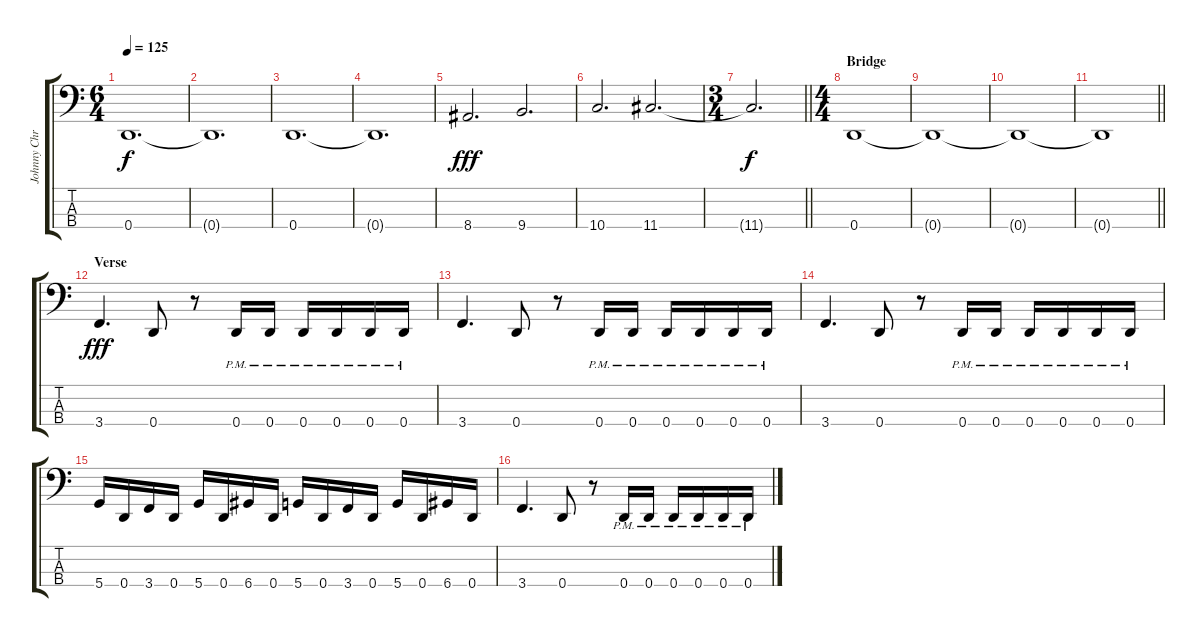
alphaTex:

\track ("Johnny Christ" "Johnny Chr") {instrument electricbasspick}
\staff {score tabs}
\tuning (G2 D2 A1 D1) {hide}
\ts (6 4)
\tempo 125
\clef f4
\ks c
0.4.1{d dy f} |
0.4{t}.1{d} |
0.4.1{d} |
0.4{t}.1{d} |
8.4.2{d dy fff} 9.4.2{d} |
10.4.2{d} 11.4.2{d} |
\ts (3 4)
\barLineRight lightlight
11.4{t}.2{d dy f} |
\ts (4 4)
\section ("" "Bridge")
0.4.1 |
0.4{t}.1 |
0.4{t}.1 |
\barLineRight lightlight
0.4{t}.1 |
\section ("" "Verse")
3.4.4{d dy fff} 0.4.8 r.8 0.4{pm}.16 0.4{pm}.16 0.4{pm}.16 0.4{pm}.16 0.4{pm}.16 0.4{pm}.16 |
3.4.4{d} 0.4.8 r.8 0.4{pm}.16 0.4{pm}.16 0.4{pm}.16 0.4{pm}.16 0.4{pm}.16 0.4{pm}.16 |
3.4.4{d} 0.4.8 r.8 0.4{pm}.16 0.4{pm}.16 0.4{pm}.16 0.4{pm}.16 0.4{pm}.16 0.4{pm}.16 |
5.4.16 0.4.16 3.4.16 0.4.16 5.4.16 0.4.16 6.4.16 0.4.16 5.4.16 0.4.16 3.4.16 0.4.16 5.4.16 0.4.16 6.4.16 0.4.16 |
3.4.4{d} 0.4.8 r.8 0.4{pm}.16 0.4{pm}.16 0.4{pm}.16 0.4{pm}.16 0.4{pm}.16 0.4{pm}.16
